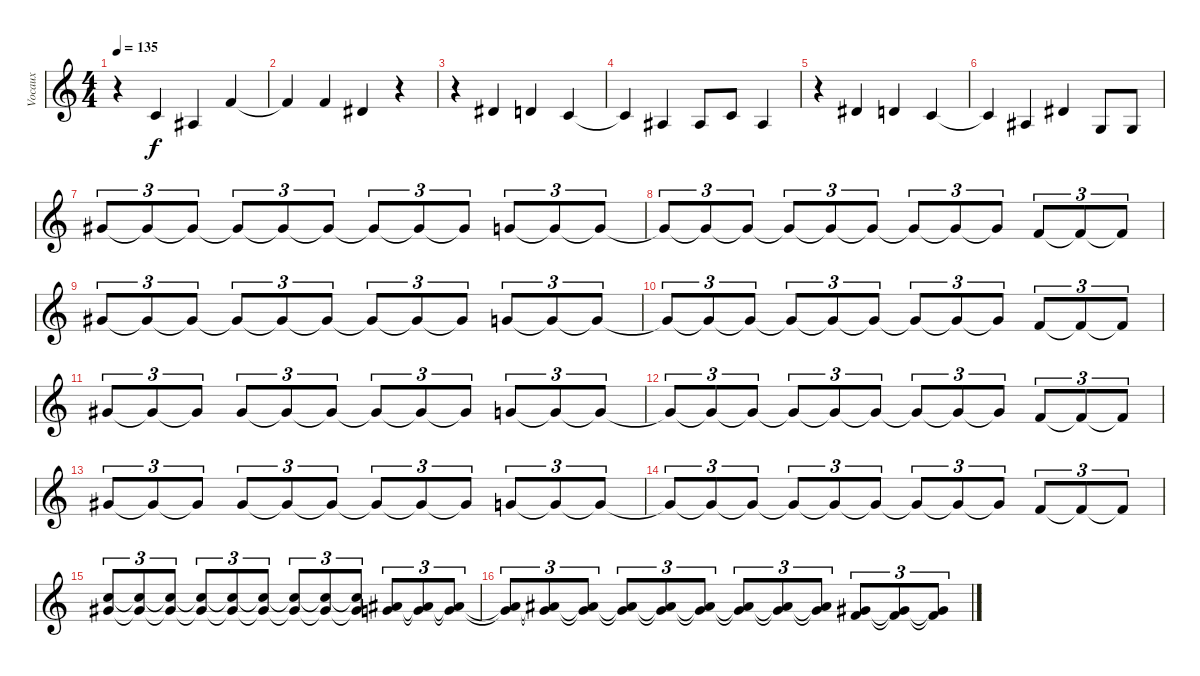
\track ("Vocaux" "Vocaux") {instrument viola}
\staff {score}
\tuning (E4 B3 G3 D3 A2 E2) {hide}
\ts (4 4)
\tempo 135
\clef g2
\ks c
r.4{dy f} 5.3.4 3.3.4 6.2.4 |
6.2{t}.4 6.2.4 4.2.4 r.4 |
r.4 4.2.4 3.2.4 5.3.4 |
5.3{t}.4 3.3.4 3.3.8 5.3.8 3.3.4 |
r.4 4.2.4 3.2.4 5.3.4 |
5.3{t}.4 3.3.4 4.2.4 0.3.8 0.3.8 |
4.1.8{tu (3 2)} 4.1{t}.8{tu (3 2)} 4.1{t}.8{tu (3 2)} 4.1{t}.8{tu (3 2)} 4.1{t}.8{tu (3 2)} 4.1{t}.8{tu (3 2)} 4.1{t}.8{tu (3 2)} 4.1{t}.8{tu (3 2)} 4.1{t}.8{tu (3 2)} 3.1.8{tu (3 2)} 3.1{t}.8{tu (3 2)} 3.1{t}.8{tu (3 2)} |
3.1{t}.8{tu (3 2)} 3.1{t}.8{tu (3 2)} 3.1{t}.8{tu (3 2)} 3.1{t}.8{tu (3 2)} 3.1{t}.8{tu (3 2)} 3.1{t}.8{tu (3 2)} 3.1{t}.8{tu (3 2)} 3.1{t}.8{tu (3 2)} 3.1{t}.8{tu (3 2)} 1.1.8{tu (3 2)} 1.1{t}.8{tu (3 2)} 1.1{t}.8{tu (3 2)} |
4.1.8{tu (3 2)} 4.1{t}.8{tu (3 2)} 4.1{t}.8{tu (3 2)} 4.1{t}.8{tu (3 2)} 4.1{t}.8{tu (3 2)} 4.1{t}.8{tu (3 2)} 4.1{t}.8{tu (3 2)} 4.1{t}.8{tu (3 2)} 4.1{t}.8{tu (3 2)} 3.1.8{tu (3 2)} 3.1{t}.8{tu (3 2)} 3.1{t}.8{tu (3 2)} |
3.1{t}.8{tu (3 2)} 3.1{t}.8{tu (3 2)} 3.1{t}.8{tu (3 2)} 3.1{t}.8{tu (3 2)} 3.1{t}.8{tu (3 2)} 3.1{t}.8{tu (3 2)} 3.1{t}.8{tu (3 2)} 3.1{t}.8{tu (3 2)} 3.1{t}.8{tu (3 2)} 1.1.8{tu (3 2)} 1.1{t}.8{tu (3 2)} 1.1{t}.8{tu (3 2)} |
4.1.8{tu (3 2)} 4.1{t}.8{tu (3 2)} 4.1{t}.8{tu (3 2)} 4.1.8{tu (3 2)} 4.1{t}.8{tu (3 2)} 4.1{t}.8{tu (3 2)} 4.1{t}.8{tu (3 2)} 4.1{t}.8{tu (3 2)} 4.1{t}.8{tu (3 2)} 3.1.8{tu (3 2)} 3.1{t}.8{tu (3 2)} 3.1{t}.8{tu (3 2)} |
3.1{t}.8{tu (3 2)} 3.1{t}.8{tu (3 2)} 3.1{t}.8{tu (3 2)} 3.1{t}.8{tu (3 2)} 3.1{t}.8{tu (3 2)} 3.1{t}.8{tu (3 2)} 3.1{t}.8{tu (3 2)} 3.1{t}.8{tu (3 2)} 3.1{t}.8{tu (3 2)} 1.1.8{tu (3 2)} 1.1{t}.8{tu (3 2)} 1.1{t}.8{tu (3 2)} |
4.1.8{tu (3 2)} 4.1{t}.8{tu (3 2)} 4.1{t}.8{tu (3 2)} 4.1.8{tu (3 2)} 4.1{t}.8{tu (3 2)} 4.1{t}.8{tu (3 2)} 4.1{t}.8{tu (3 2)} 4.1{t}.8{tu (3 2)} 4.1{t}.8{tu (3 2)} 3.1.8{tu (3 2)} 3.1{t}.8{tu (3 2)} 3.1{t}.8{tu (3 2)} |
3.1{t}.8{tu (3 2)} 3.1{t}.8{tu (3 2)} 3.1{t}.8{tu (3 2)} 3.1{t}.8{tu (3 2)} 3.1{t}.8{tu (3 2)} 3.1{t}.8{tu (3 2)} 3.1{t}.8{tu (3 2)} 3.1{t}.8{tu (3 2)} 3.1{t}.8{tu (3 2)} 1.1.8{tu (3 2)} 1.1{t}.8{tu (3 2)} 1.1{t}.8{tu (3 2)} |
(8.1 9.2).8{tu (3 2)} (8.1{t} 9.2{t}).8{tu (3 2)} (8.1{t} 9.2{t}).8{tu (3 2)} (8.1{t} 9.2{t}).8{tu (3 2)} (8.1{t} 9.2{t}).8{tu (3 2)} (8.1{t} 9.2{t}).8{tu (3 2)} (8.1{t} 9.2{t}).8{tu (3 2)} (8.1{t} 9.2{t}).8{tu (3 2)} (8.1{t} 9.2{t}).8{tu (3 2)} (6.1 8.2).8{tu (3 2)} (6.1{t} 8.2{t}).8{tu (3 2)} (6.1{t} 8.2{t}).8{tu (3 2)} |
(6.1{t} 8.2{t}).8{tu (3 2)} (6.1{t} 8.2{t}).8{tu (3 2)} (6.1{t} 8.2{t}).8{tu (3 2)} (6.1{t} 8.2{t}).8{tu (3 2)} (6.1{t} 8.2{t}).8{tu (3 2)} (6.1{t} 8.2{t}).8{tu (3 2)} (6.1{t} 8.2{t}).8{tu (3 2)} (6.1{t} 8.2{t}).8{tu (3 2)} (6.1{t} 8.2{t}).8{tu (3 2)} (4.1 6.2).8{tu (3 2)} (4.1{t} 6.2{t}).8{tu (3 2)} (4.1{t} 6.2{t}).8{tu (3 2)}
